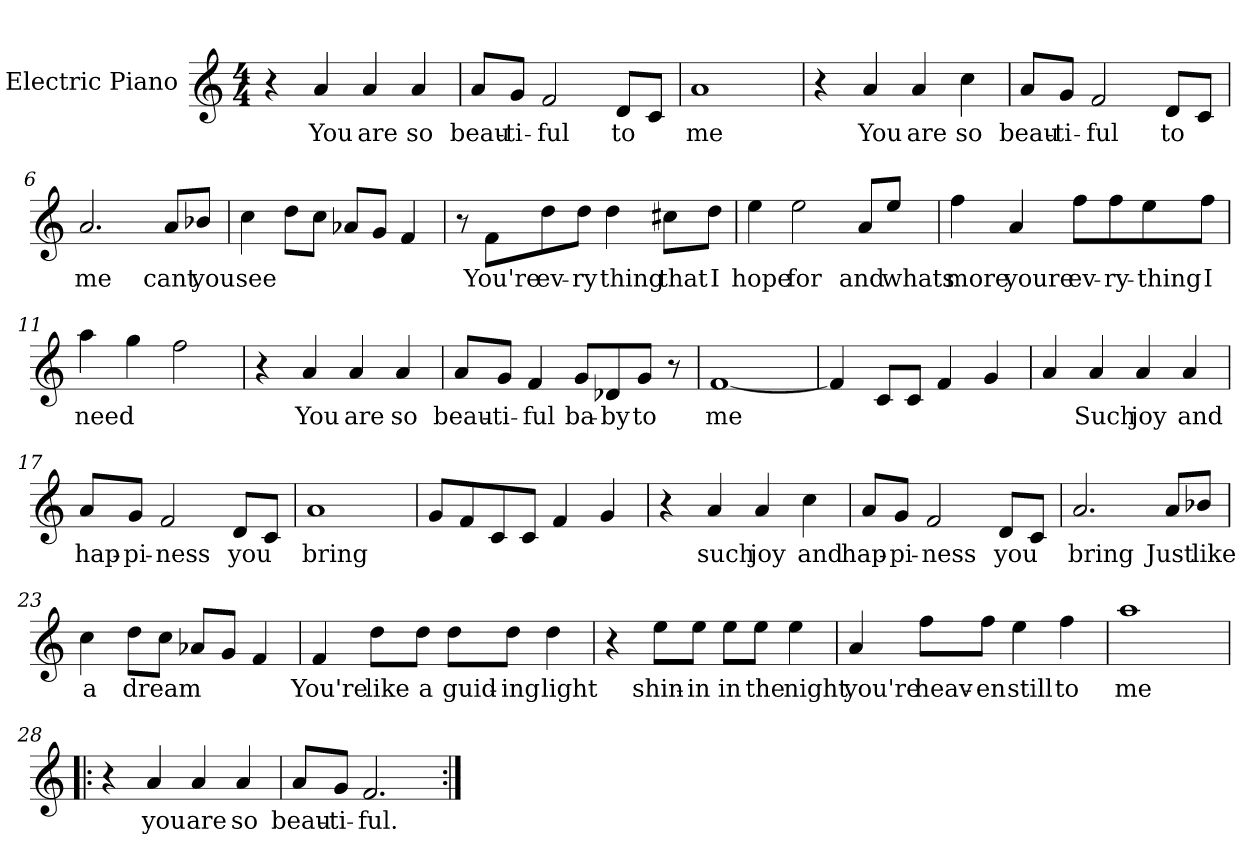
**kern	**text
*part1	*part1
*staff1	*staff1
*I"Electric Piano	*
*I'E.Pno	*
*clefG2	*
*k[]	*
*C:	*
*M4/4	*
=1	=1
4r	.
4a/	You
4a/	are
4a/	so
=2	=2
8a/L	beau-
8g/J	-ti-
2f/	-ful
8d/L	to
8c/J	.
=3	=3
1a	me
=4	=4
4r	.
4a/	You
4a/	are
4cc\	so
=5	=5
8a/L	beau-
8g/J	-ti-
2f/	-ful
8d/L	to
8c/J	.
!!LO:LB:g=z
=6	=6
2.a/	me
8a/L	cant
8b-X/J	you
=7	=7
4cc\	see
8dd\L	.
8cc\J	.
8a-X/L	.
8g/J	.
4f/	.
=8	=8
8r	.
8f\L	You're
8dd\	ev-
8dd\J	-ry
4dd\	thing
8cc#X\L	that
8dd\J	I
=9	=9
4ee\	hope
2ee\	for
8a/L	and
8ee/J	whats
!!LO:LB:g=z
=10	=10
4ff\	more
4a/	youre
8ff\L	ev-
8ff\	-ry-
8ee\	-thing
8ff\J	I
=11	=11
4aa\	need
4gg\	.
2ff\	.
=12	=12
4r	.
4a/	You
4a/	are
4a/	so
=13	=13
8a/L	beau-
8g/J	-ti-
4f/	-ful
8g/L	ba-
8d-X/	-by
8g/J	to
8r	.
!!LO:LB:g=z
=14	=14
[1f	me
=15	=15
4f/]	.
8c/L	.
8c/J	.
4f/	.
4g/	.
=16	=16
4a/	.
4a/	Such
4a/	joy
4a/	and
=17	=17
8a/L	hap-
8g/J	pi-
2f/	-ness
8d/L	you
8c/J	.
=18	=18
1a	bring
=19	=19
8g/L	.
8f/	.
8c/	.
8c/J	.
4f/	.
4g/	.
!!LO:LB:g=z
=20	=20
4r	.
4a/	such
4a/	joy
4cc\	and
=21	=21
8a/L	hap-
8g/J	-pi-
2f/	-ness
8d/L	you
8c/J	.
=22	=22
2.a/	bring
8a/L	Just
8b-X/J	like
=23	=23
4cc\	a
8dd\L	dream
8cc\J	.
8a-X/L	.
8g/J	.
4f/	.
!!LO:LB:g=z
=24	=24
4f/	You're
8dd\L	like
8dd\J	a
8dd\L	guid-
8dd\J	-ing
4dd\	light
=25	=25
4r	.
8ee\L	shin-
8ee\J	-in
8ee\L	in
8ee\J	the
4ee\	night
=26	=26
4a/	you're
8ff\L	heav-
8ff\J	-en
4ee\	still
4ff\	to
!!LO:LB:g=z
=27	=27
1aa	me
=28!|:	=28!|:
4r	.
4a/	you
4a/	are
4a/	so
=29	=29
8a/L	beau-
8g/J	-ti-
2.f/	-ful.
=:|!	=:|!
*-	*-
